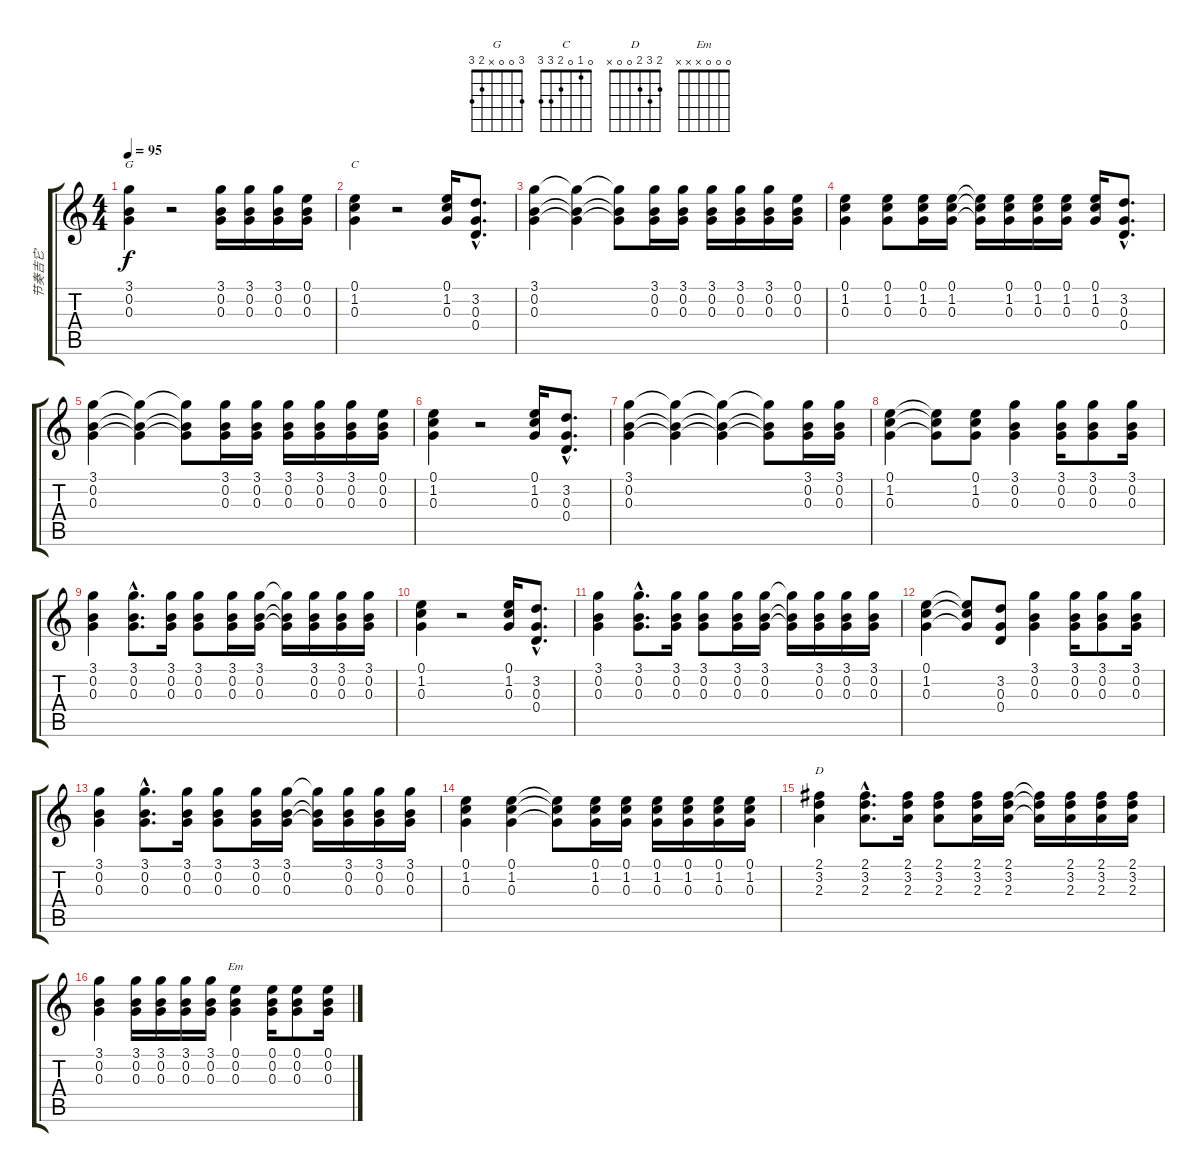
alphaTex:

\track ("节奏吉它" "节奏吉它") {instrument acousticguitarsteel}
\staff {score tabs}
\tuning (E4 B3 G3 D3 A2 E2) {hide}
\chord ("G" 3 0 0 x 2 3)
\chord ("C" 0 1 0 2 3 3)
\chord ("D" 2 3 2 0 0 x)
\chord ("Em" 0 0 0 x x x)
\ts (4 4)
\tempo 95
\clef g2
\ks c
(3.1 0.2 0.3).4{ch "G" dy f instrument acousticguitarsteel} r.2 (3.1 0.2 0.3).16 (3.1 0.2 0.3).16 (3.1 0.2 0.3).16 (0.1 0.2 0.3).16 |
(0.1 1.2 0.3).4{ch "C"} r.2 (0.1 1.2 0.3).16 (3.2{hac} 0.3{hac} 0.4{hac}).8{d} |
(3.1 0.2 0.3).4 (3.1{t} 0.2{t} 0.3{t}).4 (3.1{t} 0.2{t} 0.3{t}).8 (3.1 0.2 0.3).16 (3.1 0.2 0.3).16 (3.1 0.2 0.3).16 (3.1 0.2 0.3).16 (3.1 0.2 0.3).16 (0.1 0.2 0.3).16 |
(0.1 1.2 0.3).4 (0.1 1.2 0.3).8 (0.1 1.2 0.3).16 (0.1 1.2 0.3).16 (0.1{t} 1.2{t} 0.3{t}).16 (0.1 1.2 0.3).16 (0.1 1.2 0.3).16 (0.1 1.2 0.3).16 (0.1 1.2 0.3).16 (3.2{hac} 0.3{hac} 0.4{hac}).8{d} |
(3.1 0.2 0.3).4 (3.1{t} 0.2{t} 0.3{t}).4 (3.1{t} 0.2{t} 0.3{t}).8 (3.1 0.2 0.3).16 (3.1 0.2 0.3).16 (3.1 0.2 0.3).16 (3.1 0.2 0.3).16 (3.1 0.2 0.3).16 (0.1 0.2 0.3).16 |
(0.1 1.2 0.3).4 r.2 (0.1 1.2 0.3).16 (3.2{hac} 0.3{hac} 0.4{hac}).8{d} |
(3.1 0.2 0.3).4 (3.1{t} 0.2{t} 0.3{t}).4 (3.1{t} 0.2{t} 0.3{t}).4 (3.1{t} 0.2{t} 0.3{t}).8 (3.1 0.2 0.3).16 (3.1 0.2 0.3).16 |
(0.1 1.2 0.3).4 (0.1{t} 1.2{t} 0.3{t}).8 (0.1 1.2 0.3).8 (3.1 0.2 0.3).4 (3.1 0.2 0.3).16 (3.1 0.2 0.3).8 (3.1 0.2 0.3).16 |
(3.1 0.2 0.3).4 (3.1{hac} 0.2{hac} 0.3{hac}).8{d} (3.1 0.2 0.3).16 (3.1 0.2 0.3).8 (3.1 0.2 0.3).16 (3.1 0.2 0.3).16 (3.1{t} 0.2{t} 0.3{t}).16 (3.1 0.2 0.3).16 (3.1 0.2 0.3).16 (3.1 0.2 0.3).16 |
(0.1 1.2 0.3).4 r.2 (0.1 1.2 0.3).16 (3.2{hac} 0.3{hac} 0.4{hac}).8{d} |
(3.1 0.2 0.3).4 (3.1{hac} 0.2{hac} 0.3{hac}).8{d} (3.1 0.2 0.3).16 (3.1 0.2 0.3).8 (3.1 0.2 0.3).16 (3.1 0.2 0.3).16 (3.1{t} 0.2{t} 0.3{t}).16 (3.1 0.2 0.3).16 (3.1 0.2 0.3).16 (3.1 0.2 0.3).16 |
(0.1 1.2 0.3).4 (0.1{t} 1.2{t} 0.3{t}).8 (3.2 0.3 0.4).8 (3.1 0.2 0.3).4 (3.1 0.2 0.3).16 (3.1 0.2 0.3).8 (3.1 0.2 0.3).16 |
(3.1 0.2 0.3).4 (3.1{hac} 0.2{hac} 0.3{hac}).8{d} (3.1 0.2 0.3).16 (3.1 0.2 0.3).8 (3.1 0.2 0.3).16 (3.1 0.2 0.3).16 (3.1{t} 0.2{t} 0.3{t}).16 (3.1 0.2 0.3).16 (3.1 0.2 0.3).16 (3.1 0.2 0.3).16 |
(0.1 1.2 0.3).4 (0.1 1.2 0.3).4 (0.1{t} 1.2{t} 0.3{t}).8 (0.1 1.2 0.3).16 (0.1 1.2 0.3).16 (0.1 1.2 0.3).16 (0.1 1.2 0.3).16 (0.1 1.2 0.3).16 (0.1 1.2 0.3).16 |
(2.1 3.2 2.3).4{ch "D"} (2.1{hac} 3.2{hac} 2.3{hac}).8{d} (2.1 3.2 2.3).16 (2.1 3.2 2.3).8 (2.1 3.2 2.3).16 (2.1 3.2 2.3).16 (2.1{t} 3.2{t} 2.3{t}).16 (2.1 3.2 2.3).16 (2.1 3.2 2.3).16 (2.1 3.2 2.3).16 |
(3.1 0.2 0.3).4 (3.1 0.2 0.3).16 (3.1 0.2 0.3).16 (3.1 0.2 0.3).16 (3.1 0.2 0.3).16 (0.1 0.2 0.3).4{ch "Em"} (0.1 0.2 0.3).16 (0.1 0.2 0.3).8 (0.1 0.2 0.3).16
